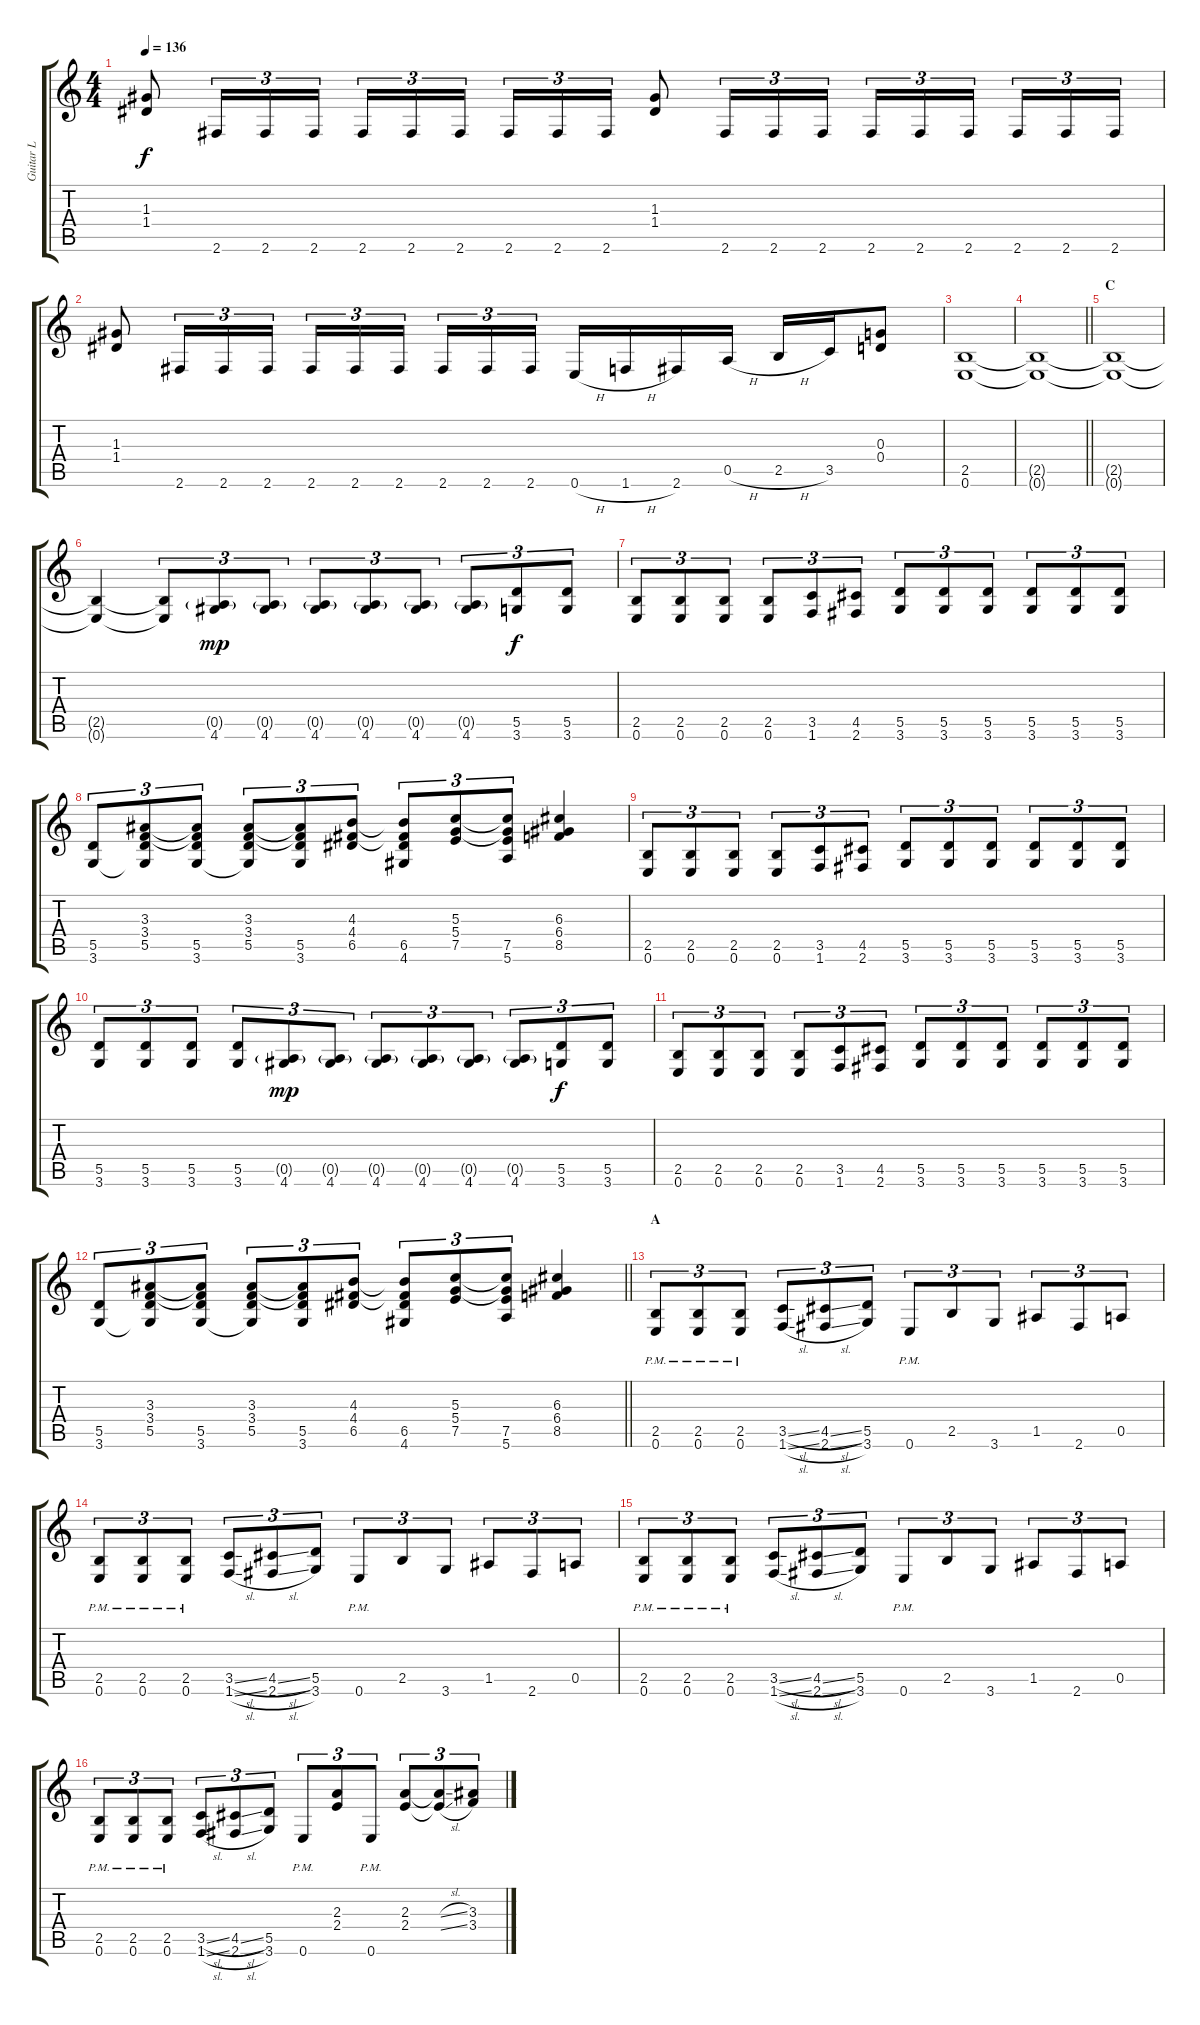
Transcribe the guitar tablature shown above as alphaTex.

\track ("Guitar L" "Guitar L") {instrument overdrivenguitar}
\staff {score tabs}
\tuning (E4 B3 G3 D3 A2 E2) {hide}
\ts (4 4)
\tempo 136
\clef g2
\ks c
(1.3 1.4).8{dy f} 2.6.16{tu (3 2)} 2.6.16{tu (3 2)} 2.6.16{tu (3 2)} 2.6.16{tu (3 2)} 2.6.16{tu (3 2)} 2.6.16{tu (3 2) beam splitsecondary} 2.6.16{tu (3 2)} 2.6.16{tu (3 2)} 2.6.16{tu (3 2)} (1.3 1.4).8 2.6.16{tu (3 2)} 2.6.16{tu (3 2)} 2.6.16{tu (3 2)} 2.6.16{tu (3 2)} 2.6.16{tu (3 2)} 2.6.16{tu (3 2) beam splitsecondary} 2.6.16{tu (3 2)} 2.6.16{tu (3 2)} 2.6.16{tu (3 2)} |
(1.3 1.4).8 2.6.16{tu (3 2)} 2.6.16{tu (3 2)} 2.6.16{tu (3 2)} 2.6.16{tu (3 2)} 2.6.16{tu (3 2)} 2.6.16{tu (3 2) beam splitsecondary} 2.6.16{tu (3 2)} 2.6.16{tu (3 2)} 2.6.16{tu (3 2)} 0.6{h}.16 1.6{h}.16 2.6.16 0.5{h}.16 2.5{h}.16 3.5.16 (0.3 0.4).8 |
(2.5 0.6).1 |
\barLineRight lightlight
(2.5{t} 0.6{t}).1 |
\section ("" "C")
(2.5{t} 0.6{t}).1 |
(2.5{t} 0.6{t}).4 (2.5{t} 0.6{t}).8{tu (3 2)} (0.5{g} 4.6).8{tu (3 2) dy mp} (0.5{g} 4.6).8{tu (3 2)} (0.5{g} 4.6).8{tu (3 2)} (0.5{g} 4.6).8{tu (3 2)} (0.5{g} 4.6).8{tu (3 2)} (0.5{g} 4.6).8{tu (3 2)} (5.5 3.6).8{tu (3 2) dy f} (5.5 3.6).8{tu (3 2)} |
(2.5 0.6).8{tu (3 2)} (2.5 0.6).8{tu (3 2)} (2.5 0.6).8{tu (3 2)} (2.5 0.6).8{tu (3 2)} (3.5 1.6).8{tu (3 2)} (4.5 2.6).8{tu (3 2)} (5.5 3.6).8{tu (3 2)} (5.5 3.6).8{tu (3 2)} (5.5 3.6).8{tu (3 2)} (5.5 3.6).8{tu (3 2)} (5.5 3.6).8{tu (3 2)} (5.5 3.6).8{tu (3 2)} |
(5.5 3.6).8{tu (3 2)} (3.3 3.4 5.5 3.6{t}).8{tu (3 2)} (3.3{t} 3.4{t} 5.5 3.6).8{tu (3 2)} (3.3 3.4 5.5 3.6{t}).8{tu (3 2)} (3.3{t} 3.4{t} 5.5 3.6).8{tu (3 2)} (4.3 4.4 6.5).8{tu (3 2)} (4.3{t} 4.4{t} 6.5 4.6).8{tu (3 2)} (5.3 5.4 7.5).8{tu (3 2)} (5.3{t} 5.4{t} 7.5 5.6).8{tu (3 2)} (6.3 6.4 8.5).4 |
(2.5 0.6).8{tu (3 2)} (2.5 0.6).8{tu (3 2)} (2.5 0.6).8{tu (3 2)} (2.5 0.6).8{tu (3 2)} (3.5 1.6).8{tu (3 2)} (4.5 2.6).8{tu (3 2)} (5.5 3.6).8{tu (3 2)} (5.5 3.6).8{tu (3 2)} (5.5 3.6).8{tu (3 2)} (5.5 3.6).8{tu (3 2)} (5.5 3.6).8{tu (3 2)} (5.5 3.6).8{tu (3 2)} |
(5.5 3.6).8{tu (3 2)} (5.5 3.6).8{tu (3 2)} (5.5 3.6).8{tu (3 2)} (5.5 3.6).8{tu (3 2)} (0.5{g} 4.6).8{tu (3 2) dy mp} (0.5{g} 4.6).8{tu (3 2)} (0.5{g} 4.6).8{tu (3 2)} (0.5{g} 4.6).8{tu (3 2)} (0.5{g} 4.6).8{tu (3 2)} (0.5{g} 4.6).8{tu (3 2)} (5.5 3.6).8{tu (3 2) dy f} (5.5 3.6).8{tu (3 2)} |
(2.5 0.6).8{tu (3 2)} (2.5 0.6).8{tu (3 2)} (2.5 0.6).8{tu (3 2)} (2.5 0.6).8{tu (3 2)} (3.5 1.6).8{tu (3 2)} (4.5 2.6).8{tu (3 2)} (5.5 3.6).8{tu (3 2)} (5.5 3.6).8{tu (3 2)} (5.5 3.6).8{tu (3 2)} (5.5 3.6).8{tu (3 2)} (5.5 3.6).8{tu (3 2)} (5.5 3.6).8{tu (3 2)} |
\barLineRight lightlight
(5.5 3.6).8{tu (3 2)} (3.3 3.4 5.5 3.6{t}).8{tu (3 2)} (3.3{t} 3.4{t} 5.5 3.6).8{tu (3 2)} (3.3 3.4 5.5 3.6{t}).8{tu (3 2)} (3.3{t} 3.4{t} 5.5 3.6).8{tu (3 2)} (4.3 4.4 6.5).8{tu (3 2)} (4.3{t} 4.4{t} 6.5 4.6).8{tu (3 2)} (5.3 5.4 7.5).8{tu (3 2)} (5.3{t} 5.4{t} 7.5 5.6).8{tu (3 2)} (6.3 6.4 8.5).4 |
\section ("" "A")
(2.5{pm} 0.6{pm}).8{tu (3 2)} (2.5{pm} 0.6{pm}).8{tu (3 2)} (2.5{pm} 0.6{pm}).8{tu (3 2)} (3.5{sl} 1.6{sl}).8{tu (3 2)} (4.5{sl} 2.6{sl}).8{tu (3 2)} (5.5 3.6).8{tu (3 2)} 0.6{pm}.8{tu (3 2)} 2.5.8{tu (3 2)} 3.6.8{tu (3 2)} 1.5.8{tu (3 2)} 2.6.8{tu (3 2)} 0.5.8{tu (3 2)} |
(2.5{pm} 0.6{pm}).8{tu (3 2)} (2.5{pm} 0.6{pm}).8{tu (3 2)} (2.5{pm} 0.6{pm}).8{tu (3 2)} (3.5{sl} 1.6{sl}).8{tu (3 2)} (4.5{sl} 2.6{sl}).8{tu (3 2)} (5.5 3.6).8{tu (3 2)} 0.6{pm}.8{tu (3 2)} 2.5.8{tu (3 2)} 3.6.8{tu (3 2)} 1.5.8{tu (3 2)} 2.6.8{tu (3 2)} 0.5.8{tu (3 2)} |
(2.5{pm} 0.6{pm}).8{tu (3 2)} (2.5{pm} 0.6{pm}).8{tu (3 2)} (2.5{pm} 0.6{pm}).8{tu (3 2)} (3.5{sl} 1.6{sl}).8{tu (3 2)} (4.5{sl} 2.6{sl}).8{tu (3 2)} (5.5 3.6).8{tu (3 2)} 0.6{pm}.8{tu (3 2)} 2.5.8{tu (3 2)} 3.6.8{tu (3 2)} 1.5.8{tu (3 2)} 2.6.8{tu (3 2)} 0.5.8{tu (3 2)} |
(2.5{pm} 0.6{pm}).8{tu (3 2)} (2.5{pm} 0.6{pm}).8{tu (3 2)} (2.5{pm} 0.6{pm}).8{tu (3 2)} (3.5{sl} 1.6{sl}).8{tu (3 2)} (4.5{sl} 2.6{sl}).8{tu (3 2)} (5.5 3.6).8{tu (3 2)} 0.6{pm}.8{tu (3 2)} (2.3 2.4).8{tu (3 2)} 0.6{pm}.8{tu (3 2)} (2.3 2.4).8{tu (3 2)} (2.3{sl t} 2.4{sl t}).8{tu (3 2)} (3.3 3.4).8{tu (3 2)}
